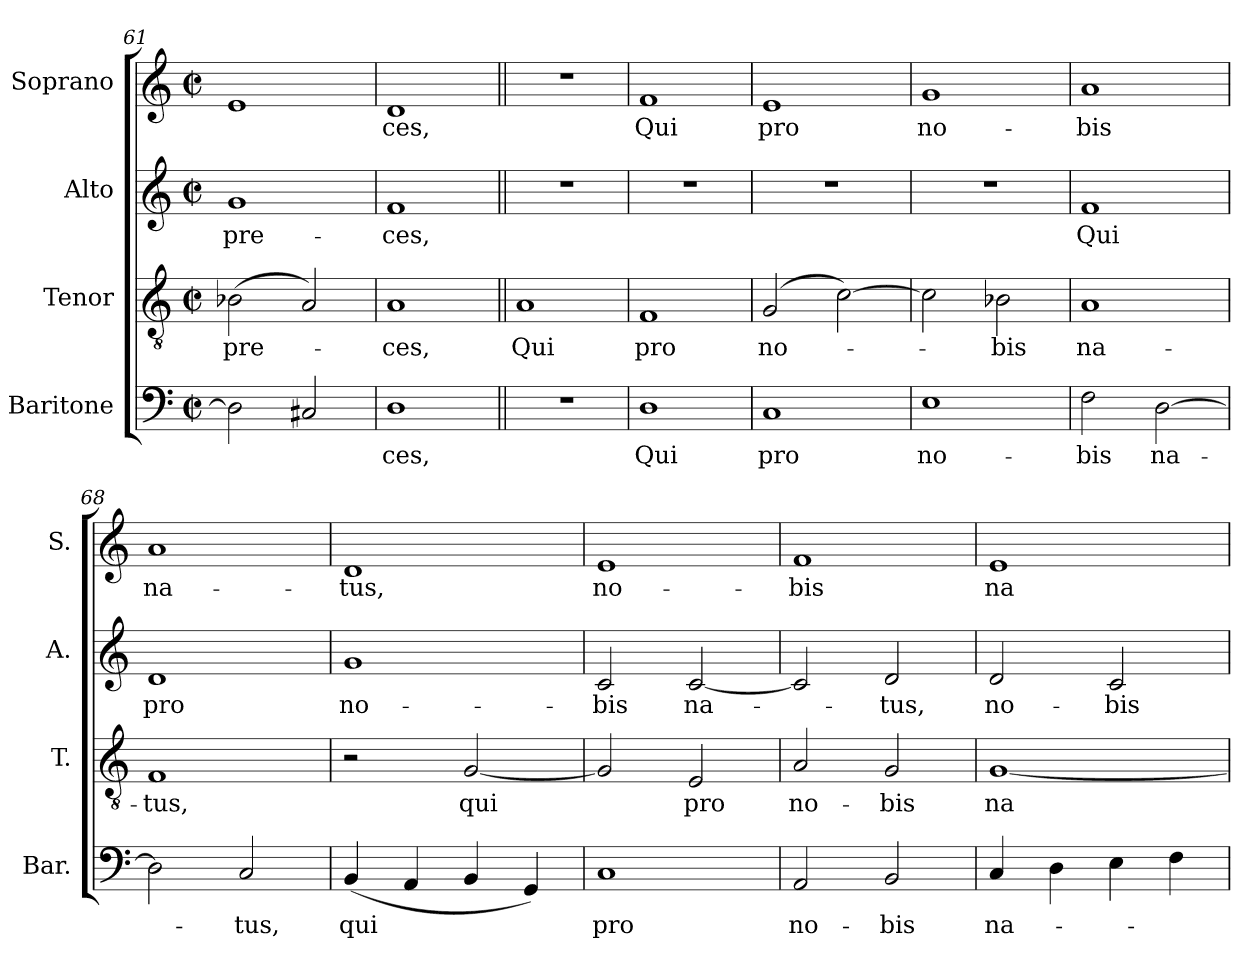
**kern	**text	**kern	**text	**kern	**text	**kern	**text
*part4	*part4	*part3	*part3	*part2	*part2	*part1	*part1
*staff4	*staff4	*staff3	*staff3	*staff2	*staff2	*staff1	*staff1
*I"Baritone	*	*I"Tenor	*	*I"Alto	*	*I"Soprano	*
*I'Bar.	*	*I'T.	*	*I'A.	*	*I'S.	*
*clefF4	*	*clefGv2	*	*clefG2	*	*clefG2	*
*	*	*ITrd7c12	*	*	*	*	*
*k[]	*	*k[]	*	*k[]	*	*k[]	*
*C:	*	*C:	*	*C:	*	*C:	*
*M2/2	*	*M2/2	*	*M2/2	*	*M2/2	*
*met(c|)	*	*met(c|)	*	*met(c|)	*	*met(c|)	*
=61	=61	=61	=61	=61	=61	=61	=61
!	!	!	!LO:LY:b:color=#000000	!	!	!	!
!	!	!	!	!	!LO:LY:b:color=#000000	!	!
2Di\]	.	(2BB-Xi\	pre-	1gi	pre-	1ei	.
2C#Xi/	.	2AAi/)	.	.	.	.	.
=62	=62	=62	=62	=62	=62	=62	=62
!	!LO:LY:b:color=#000000	!	!	!	!	!	!
!	!	!	!LO:LY:b:color=#000000	!	!	!	!
!	!	!	!	!	!LO:LY:b:color=#000000	!	!
!	!	!	!	!	!	!	!LO:LY:b:color=#000000
1Di	-ces,	1AAi	-ces,	1fi	-ces,	1di	-ces,
=63||	=63||	=63||	=63||	=63||	=63||	=63||	=63||
!	!	!	!LO:LY:b:color=#000000	!	!	!	!
1r	.	1AAi	Qui	1r	.	1r	.
=64	=64	=64	=64	=64	=64	=64	=64
!	!LO:LY:b:color=#000000	!	!	!	!	!	!
!	!	!	!LO:LY:b:color=#000000	!	!	!	!
!	!	!	!	!	!	!	!LO:LY:b:color=#000000
1Di	Qui	1FFi	pro	1r	.	1fi	Qui
=65	=65	=65	=65	=65	=65	=65	=65
!	!LO:LY:b:color=#000000	!	!	!	!	!	!
!	!	!	!LO:LY:b:color=#000000	!	!	!	!
!	!	!	!	!	!	!	!LO:LY:b:color=#000000
1Ci	pro	(2GGi/	no-	1r	.	1ei	pro
.	.	[2Ci\)	.	.	.	.	.
=66	=66	=66	=66	=66	=66	=66	=66
!	!LO:LY:b:color=#000000	!	!	!	!	!	!
!	!	!	!	!	!	!	!LO:LY:b:color=#000000
1Ei	no-	2Ci\]	.	1r	.	1gi	no-
!	!	!	!LO:LY:b:color=#000000	!	!	!	!
.	.	2BB-Xi\	-bis	.	.	.	.
=67	=67	=67	=67	=67	=67	=67	=67
!	!LO:LY:b:color=#000000	!	!	!	!	!	!
!	!	!	!LO:LY:b:color=#000000	!	!	!	!
!	!	!	!	!	!LO:LY:b:color=#000000	!	!
!	!	!	!	!	!	!	!LO:LY:b:color=#000000
2Fi\	-bis	1AAi	na-	1fi	Qui	1ai	-bis
!	!LO:LY:b:color=#000000	!	!	!	!	!	!
[2Di\	na-	.	.	.	.	.	.
=68	=68	=68	=68	=68	=68	=68	=68
!	!	!	!LO:LY:b:color=#000000	!	!	!	!
!	!	!	!	!	!LO:LY:b:color=#000000	!	!
!	!	!	!	!	!	!	!LO:LY:b:color=#000000
2Di\]	.	1FFi	-tus,	1di	pro	1ai	na-
!	!LO:LY:b:color=#000000	!	!	!	!	!	!
2Ci/	-tus,	.	.	.	.	.	.
!!LO:LB:g=z
=69	=69	=69	=69	=69	=69	=69	=69
!	!LO:LY:b:color=#000000	!	!	!	!	!	!
!	!	!	!	!	!LO:LY:b:color=#000000	!	!
!	!	!	!	!	!	!	!LO:LY:b:color=#000000
(4BBi/	qui	2r	.	1gi	no-	1di	-tus,
4AAi/	.	.	.	.	.	.	.
!	!	!	!LO:LY:b:color=#000000	!	!	!	!
4BBi/	.	[2GGi/	qui	.	.	.	.
4GGi/)	.	.	.	.	.	.	.
=70	=70	=70	=70	=70	=70	=70	=70
!	!LO:LY:b:color=#000000	!	!	!	!	!	!
!	!	!	!	!	!LO:LY:b:color=#000000	!	!
!	!	!	!	!	!	!	!LO:LY:b:color=#000000
1Ci	pro	2GGi/]	.	2ci/	-bis	1ei	no-
!	!	!	!LO:LY:b:color=#000000	!	!	!	!
!	!	!	!	!	!LO:LY:b:color=#000000	!	!
.	.	2EEi/	pro	[2ci/	na-	.	.
=71	=71	=71	=71	=71	=71	=71	=71
!	!LO:LY:b:color=#000000	!	!	!	!	!	!
!	!	!	!LO:LY:b:color=#000000	!	!	!	!
!	!	!	!	!	!	!	!LO:LY:b:color=#000000
2AAi/	no-	2AAi/	no-	2ci/]	.	1fi	-bis
!	!LO:LY:b:color=#000000	!	!	!	!	!	!
!	!	!	!LO:LY:b:color=#000000	!	!	!	!
!	!	!	!	!	!LO:LY:b:color=#000000	!	!
2BBi/	-bis	2GGi/	-bis	2di/	-tus,	.	.
=72	=72	=72	=72	=72	=72	=72	=72
!	!LO:LY:b:color=#000000	!	!	!	!	!	!
!	!	!	!LO:LY:b:color=#000000	!	!	!	!
!	!	!	!	!	!LO:LY:b:color=#000000	!	!
!	!	!	!	!	!	!	!LO:LY:b:color=#000000
4Ci/	na-	[1GGi	na-	2di/	no-	1ei	na-
4Di\	.	.	.	.	.	.	.
!	!	!	!	!	!LO:LY:b:color=#000000	!	!
4Ei\	.	.	.	2ci/	-bis	.	.
4Fi\	.	.	.	.	.	.	.
=	=	=	=	=	=	=	=
*-	*-	*-	*-	*-	*-	*-	*-
